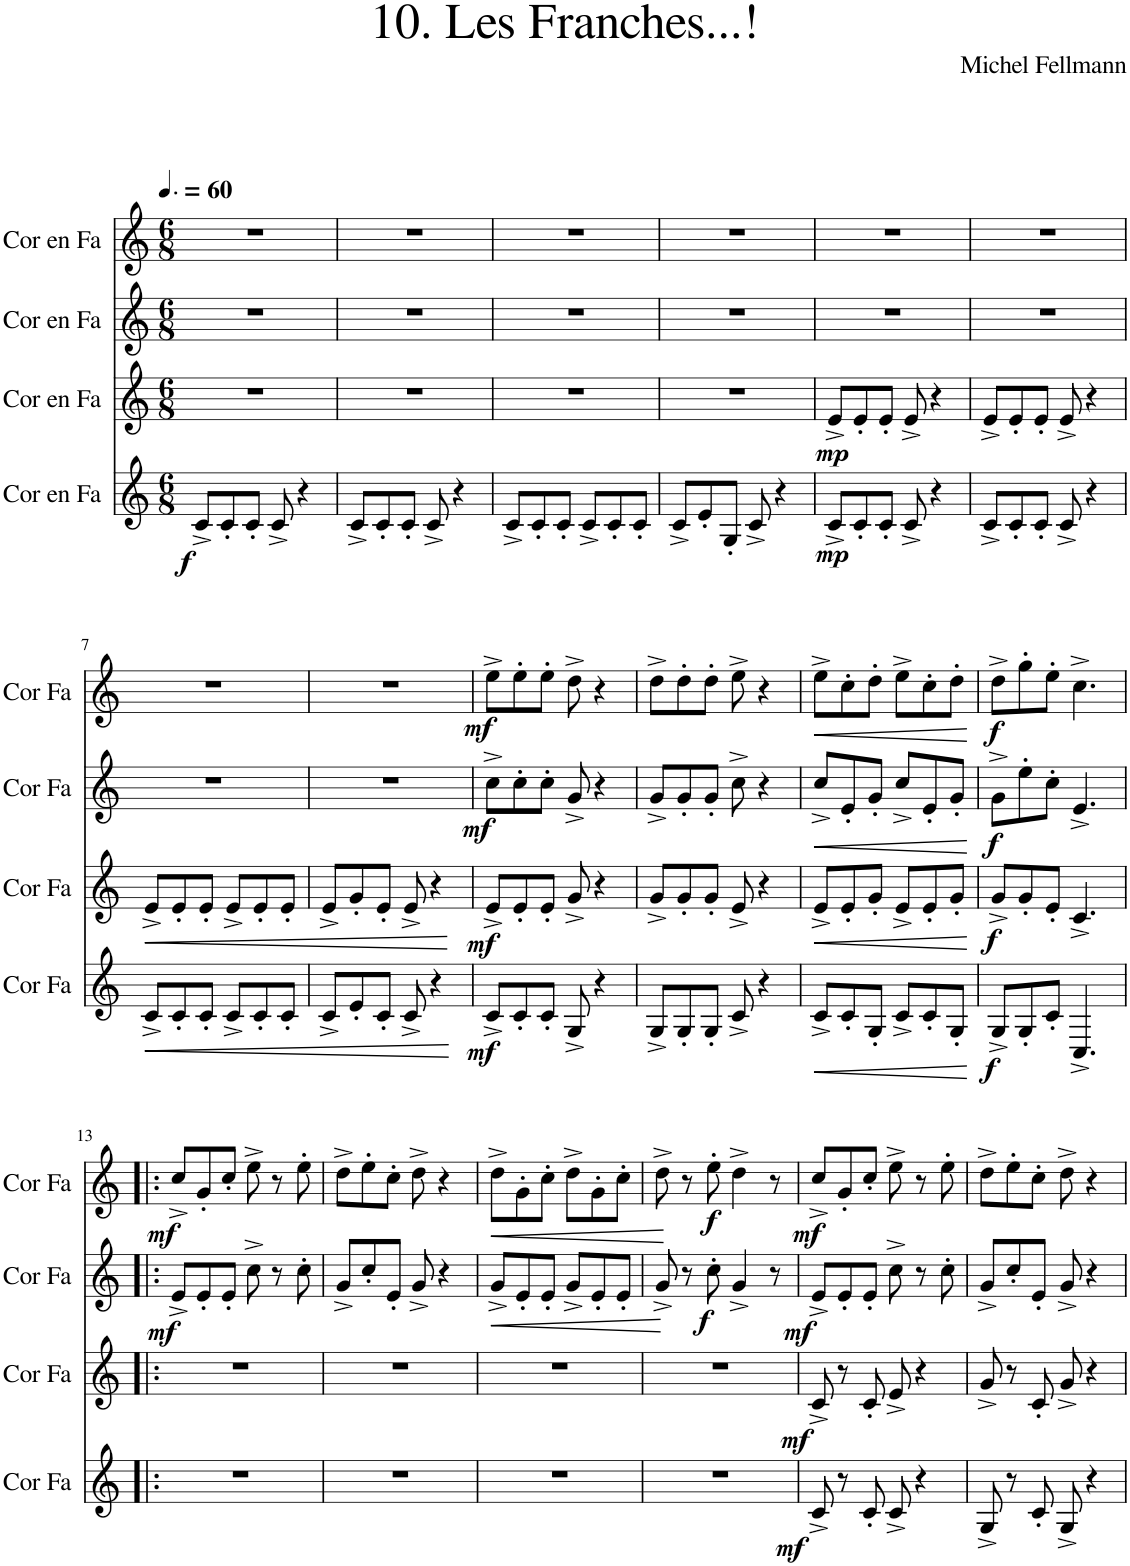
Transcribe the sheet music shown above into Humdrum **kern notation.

**kern	**dynam	**kern	**dynam	**kern	**dynam	**kern	**dynam
*part4	*part4	*part3	*part3	*part2	*part2	*part1	*part1
*staff4	*staff4	*staff3	*staff3	*staff2	*staff2	*staff1	*staff1
*I"Cor en Fa	*	*I"Cor en Fa	*	*I"Cor en Fa	*	*I"Cor en Fa	*
*I'Cor Fa	*	*I'Cor Fa	*	*I'Cor Fa	*	*I'Cor Fa	*
*clefG2	*	*clefG2	*	*clefG2	*	*clefG2	*
*Trd4c7	*	*Trd4c7	*	*Trd4c7	*	*Trd4c7	*
*k[]	*	*k[]	*	*k[]	*	*k[]	*
*M6/8	*	*M6/8	*	*M6/8	*	*M6/8	*
*MM90	*	*MM90	*	*MM90	*	*MM90	*
=1	=1	=1	=1	=1	=1	=1	=1
!	!LO:DY:b	!	!	!	!	!	!
8c^/L	f	2.r	.	2.r	.	2.r	.
8c'/	.	.	.	.	.	.	.
8c'/J	.	.	.	.	.	.	.
8c^/	.	.	.	.	.	.	.
4r	.	.	.	.	.	.	.
=2	=2	=2	=2	=2	=2	=2	=2
8c^/L	.	2.r	.	2.r	.	2.r	.
8c'/	.	.	.	.	.	.	.
8c'/J	.	.	.	.	.	.	.
8c^/	.	.	.	.	.	.	.
4r	.	.	.	.	.	.	.
=3	=3	=3	=3	=3	=3	=3	=3
8c^/L	.	2.r	.	2.r	.	2.r	.
8c'/	.	.	.	.	.	.	.
8c'/J	.	.	.	.	.	.	.
8c^/L	.	.	.	.	.	.	.
8c'/	.	.	.	.	.	.	.
8c'/J	.	.	.	.	.	.	.
=4	=4	=4	=4	=4	=4	=4	=4
8c^/L	.	2.r	.	2.r	.	2.r	.
8e'/	.	.	.	.	.	.	.
8G'/J	.	.	.	.	.	.	.
8c^/	.	.	.	.	.	.	.
4r	.	.	.	.	.	.	.
=5	=5	=5	=5	=5	=5	=5	=5
!	!LO:DY:b	!	!LO:DY:b	!	!	!	!
8c^/L	mp	8e^/L	mp	2.r	.	2.r	.
8c'/	.	8e'/	.	.	.	.	.
8c'/J	.	8e'/J	.	.	.	.	.
8c^/	.	8e^/	.	.	.	.	.
4r	.	4r	.	.	.	.	.
=6	=6	=6	=6	=6	=6	=6	=6
8c^/L	.	8e^/L	.	2.r	.	2.r	.
8c'/	.	8e'/	.	.	.	.	.
8c'/J	.	8e'/J	.	.	.	.	.
8c^/	.	8e^/	.	.	.	.	.
4r	.	4r	.	.	.	.	.
!!LO:LB:g=z
=7	=7	=7	=7	=7	=7	=7	=7
!	!LO:HP:b	!	!LO:HP:b	!	!	!	!
8c^/L	<	8e^/L	<	2.r	.	2.r	.
8c'/	.	8e'/	.	.	.	.	.
8c'/J	.	8e'/J	.	.	.	.	.
8c^/L	.	8e^/L	.	.	.	.	.
8c'/	.	8e'/	.	.	.	.	.
8c'/J	.	8e'/J	.	.	.	.	.
.	[	.	[	.	.	.	.
=8	=8	=8	=8	=8	=8	=8	=8
8c^/L	.	8e^/L	.	2.r	.	2.r	.
8e'/	.	8g'/	.	.	.	.	.
8c'/J	.	8e'/J	.	.	.	.	.
8c^/	.	8e^/	.	.	.	.	.
!	!LO:DY:b	!	!LO:DY:b	!	!	!	!
4r	mf	4r	mf	.	.	.	.
=9	=9	=9	=9	=9	=9	=9	=9
!	!	!	!	!	!LO:DY:b	!	!LO:DY:b
8c^/L	.	8e^/L	.	8cc^\L	mf	8ee^\L	mf
8c'/	.	8e'/	.	8cc'\	.	8ee'\	.
8c'/J	.	8e'/J	.	8cc'\J	.	8ee'\J	.
8G^/	.	8g^/	.	8g^/	.	8dd^\	.
4r	.	4r	.	4r	.	4r	.
=10	=10	=10	=10	=10	=10	=10	=10
8G^/L	.	8g^/L	.	8g^/L	.	8dd^\L	.
8G'/	.	8g'/	.	8g'/	.	8dd'\	.
8G'/J	.	8g'/J	.	8g'/J	.	8dd'\J	.
8c^/	.	8e^/	.	8cc^\	.	8ee^\	.
4r	.	4r	.	4r	.	4r	.
=11	=11	=11	=11	=11	=11	=11	=11
!	!LO:HP:b	!	!LO:HP:b	!	!LO:HP:b	!	!LO:HP:b
8c^/L	<	8e^/L	<	8cc^/L	<	8ee^\L	<
8c'/	.	8e'/	.	8e'/	.	8cc'\	.
8G'/J	.	8g'/J	.	8g'/J	.	8dd'\J	.
8c^/L	.	8e^/L	.	8cc^/L	.	8ee^\L	.
8c'/	.	8e'/	.	8e'/	.	8cc'\	.
8G'/J	.	8g'/J	.	8g'/J	.	8dd'\J	.
.	[	.	[	.	[	.	[
=12	=12	=12	=12	=12	=12	=12	=12
!	!LO:DY:b	!	!LO:DY:b	!	!LO:DY:b	!	!LO:DY:b
8G^/L	f	8g^/L	f	8g^\L	f	8dd^\L	f
8G'/	.	8g'/	.	8ee'\	.	8gg'\	.
8c'/J	.	8e'/J	.	8cc'\J	.	8ee'\J	.
4.C^/	.	4.c^/	.	4.e^/	.	4.cc^\	.
!!LO:LB:g=z
=13!|:	=13!|:	=13!|:	=13!|:	=13!|:	=13!|:	=13!|:	=13!|:
!	!	!	!	!	!LO:DY:b	!	!LO:DY:b
2.r	.	2.r	.	8e^/L	mf	8cc^/L	mf
.	.	.	.	8e'/	.	8g'/	.
.	.	.	.	8e'/J	.	8cc'/J	.
.	.	.	.	8cc^\	.	8ee^\	.
.	.	.	.	8r	.	8r	.
.	.	.	.	8cc'\	.	8ee'\	.
=14	=14	=14	=14	=14	=14	=14	=14
2.r	.	2.r	.	8g^/L	.	8dd^\L	.
.	.	.	.	8cc'/	.	8ee'\	.
.	.	.	.	8e'/J	.	8cc'\J	.
.	.	.	.	8g^/	.	8dd^\	.
.	.	.	.	4r	.	4r	.
=15	=15	=15	=15	=15	=15	=15	=15
!	!	!	!	!	!LO:HP:b	!	!LO:HP:b
2.r	.	2.r	.	8g^/L	<	8dd^\L	<
.	.	.	.	8e'/	.	8g'\	.
.	.	.	.	8e'/J	.	8cc'\J	.
.	.	.	.	8g^/L	.	8dd^\L	.
.	.	.	.	8e'/	.	8g'\	.
.	.	.	.	8e'/J	.	8cc'\J	.
.	.	.	.	.	[	.	[
=16	=16	=16	=16	=16	=16	=16	=16
2.r	.	2.r	.	8g^/	.	8dd^\	.
.	.	.	.	8r	.	8r	.
!	!	!	!	!	!LO:DY:b	!	!LO:DY:b
.	.	.	.	8cc'\	f	8ee'\	f
.	.	.	.	4g^/	.	4dd^\	.
.	.	.	.	8r	.	8r	.
=17	=17	=17	=17	=17	=17	=17	=17
!	!LO:DY:b	!	!LO:DY:b	!	!LO:DY:b	!	!LO:DY:b
8c^/	mf	8c^/	mf	8e^/L	mf	8cc^/L	mf
8r	.	8r	.	8e'/	.	8g'/	.
8c'/	.	8c'/	.	8e'/J	.	8cc'/J	.
8c^/	.	8e^/	.	8cc^\	.	8ee^\	.
4r	.	4r	.	8r	.	8r	.
.	.	.	.	8cc'\	.	8ee'\	.
=18	=18	=18	=18	=18	=18	=18	=18
8G^/	.	8g^/	.	8g^/L	.	8dd^\L	.
8r	.	8r	.	8cc'/	.	8ee'\	.
8c'/	.	8c'/	.	8e'/J	.	8cc'\J	.
8G^/	.	8g^/	.	8g^/	.	8dd^\	.
4r	.	4r	.	4r	.	4r	.
=	=	=	=	=	=	=	=
*-	*-	*-	*-	*-	*-	*-	*-
